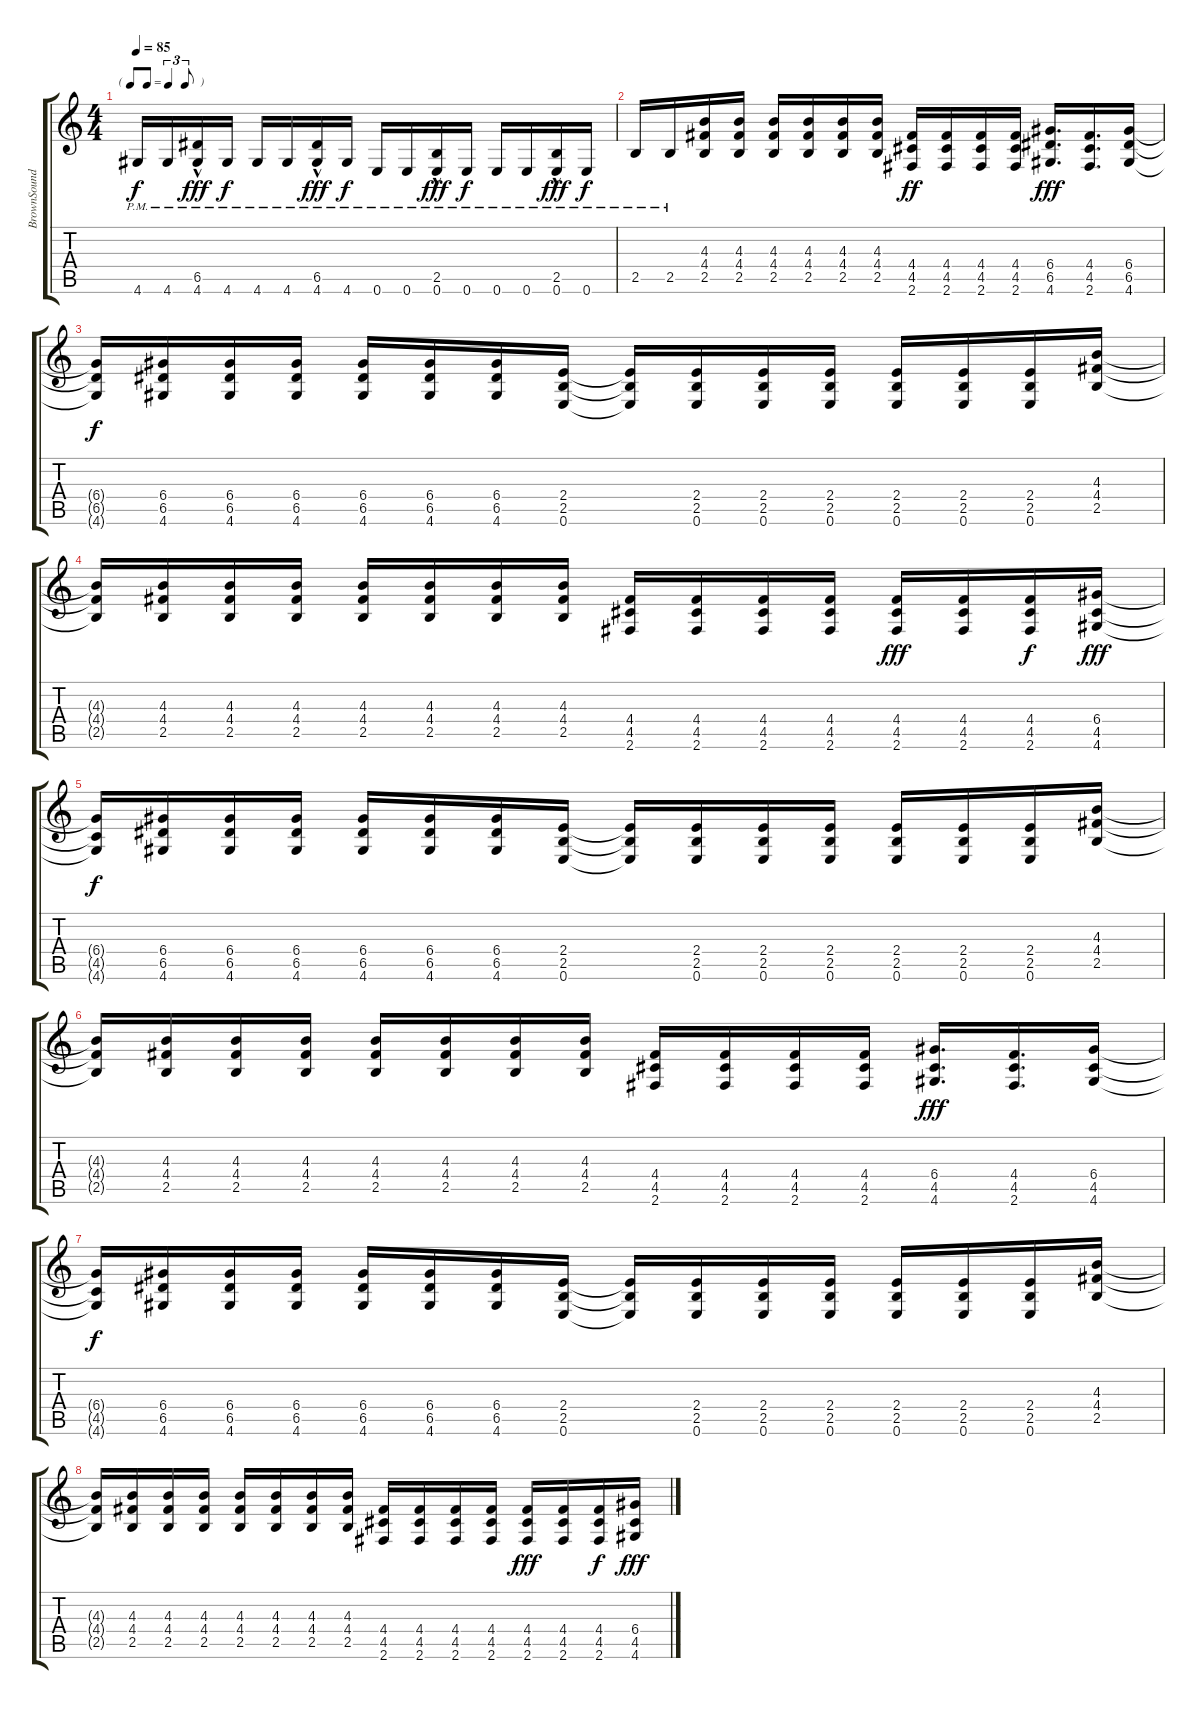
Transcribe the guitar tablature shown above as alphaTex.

\track ("BrownSound" "BrownSound") {instrument distortionguitar}
\staff {score tabs}
\tuning (E4 B3 G3 D3 A2 E2) {hide}
\ts (4 4)
\tf triplet8th
\tempo 85
\clef g2
\ks c
4.6{pm}.16{dy f} 4.6{pm}.16 (6.5{hac} 4.6{pm}).16{dy fff} 4.6{pm}.16{dy f} 4.6{pm}.16 4.6{pm}.16 (6.5{hac} 4.6{pm}).16{dy fff} 4.6{pm}.16{dy f} 0.6{pm}.16 0.6{pm}.16 (2.5{hac} 0.6{pm}).16{dy fff} 0.6{pm}.16{dy f} 0.6{pm}.16 0.6{pm}.16 (2.5{hac} 0.6{pm}).16{dy fff} 0.6{pm}.16{dy f} |
2.5{pm}.16 2.5{pm}.16 (4.3 4.4 2.5).16 (4.3 4.4 2.5).16 (4.3 4.4 2.5).16 (4.3 4.4 2.5).16 (4.3 4.4 2.5).16 (4.3 4.4 2.5).16 (4.4 4.5 2.6).16{dy ff} (4.4 4.5 2.6).16 (4.4 4.5 2.6).16 (4.4 4.5 2.6).16 (6.4 6.5 4.6).16{d dy fff} (4.4 4.5 2.6).16{d} (6.4 6.5 4.6).16 |
(6.4{t} 6.5{t} 4.6{t}).16{dy f} (6.4 6.5 4.6).16 (6.4 6.5 4.6).16 (6.4 6.5 4.6).16 (6.4 6.5 4.6).16 (6.4 6.5 4.6).16 (6.4 6.5 4.6).16 (2.4 2.5 0.6).16 (2.4{t} 2.5{t} 0.6{t}).16 (2.4 2.5 0.6).16 (2.4 2.5 0.6).16 (2.4 2.5 0.6).16 (2.4 2.5 0.6).16 (2.4 2.5 0.6).16 (2.4 2.5 0.6).16 (4.3 4.4 2.5).16 |
(4.3{t} 4.4{t} 2.5{t}).16 (4.3 4.4 2.5).16 (4.3 4.4 2.5).16 (4.3 4.4 2.5).16 (4.3 4.4 2.5).16 (4.3 4.4 2.5).16 (4.3 4.4 2.5).16 (4.3 4.4 2.5).16 (4.4 4.5 2.6).16 (4.4 4.5 2.6).16 (4.4 4.5 2.6).16 (4.4 4.5 2.6).16 (4.4 4.5 2.6).16{dy fff} (4.4 4.5 2.6).16 (4.4 4.5 2.6).16{dy f} (6.4 4.5 4.6).16{dy fff} |
(6.4{t} 4.5{t} 4.6{t}).16{dy f} (6.4 6.5 4.6).16 (6.4 6.5 4.6).16 (6.4 6.5 4.6).16 (6.4 6.5 4.6).16 (6.4 6.5 4.6).16 (6.4 6.5 4.6).16 (2.4 2.5 0.6).16 (2.4{t} 2.5{t} 0.6{t}).16 (2.4 2.5 0.6).16 (2.4 2.5 0.6).16 (2.4 2.5 0.6).16 (2.4 2.5 0.6).16 (2.4 2.5 0.6).16 (2.4 2.5 0.6).16 (4.3 4.4 2.5).16 |
(4.3{t} 4.4{t} 2.5{t}).16 (4.3 4.4 2.5).16 (4.3 4.4 2.5).16 (4.3 4.4 2.5).16 (4.3 4.4 2.5).16 (4.3 4.4 2.5).16 (4.3 4.4 2.5).16 (4.3 4.4 2.5).16 (4.4 4.5 2.6).16 (4.4 4.5 2.6).16 (4.4 4.5 2.6).16 (4.4 4.5 2.6).16 (6.4 4.5 4.6).16{d dy fff} (4.4 4.5 2.6).16{d} (6.4 4.5 4.6).16 |
(6.4{t} 4.5{t} 4.6{t}).16{dy f} (6.4 6.5 4.6).16 (6.4 6.5 4.6).16 (6.4 6.5 4.6).16 (6.4 6.5 4.6).16 (6.4 6.5 4.6).16 (6.4 6.5 4.6).16 (2.4 2.5 0.6).16 (2.4{t} 2.5{t} 0.6{t}).16 (2.4 2.5 0.6).16 (2.4 2.5 0.6).16 (2.4 2.5 0.6).16 (2.4 2.5 0.6).16 (2.4 2.5 0.6).16 (2.4 2.5 0.6).16 (4.3 4.4 2.5).16 |
(4.3{t} 4.4{t} 2.5{t}).16 (4.3 4.4 2.5).16 (4.3 4.4 2.5).16 (4.3 4.4 2.5).16 (4.3 4.4 2.5).16 (4.3 4.4 2.5).16 (4.3 4.4 2.5).16 (4.3 4.4 2.5).16 (4.4 4.5 2.6).16 (4.4 4.5 2.6).16 (4.4 4.5 2.6).16 (4.4 4.5 2.6).16 (4.4 4.5 2.6).16{dy fff} (4.4 4.5 2.6).16 (4.4 4.5 2.6).16{dy f} (6.4 4.5 4.6).16{dy fff}
